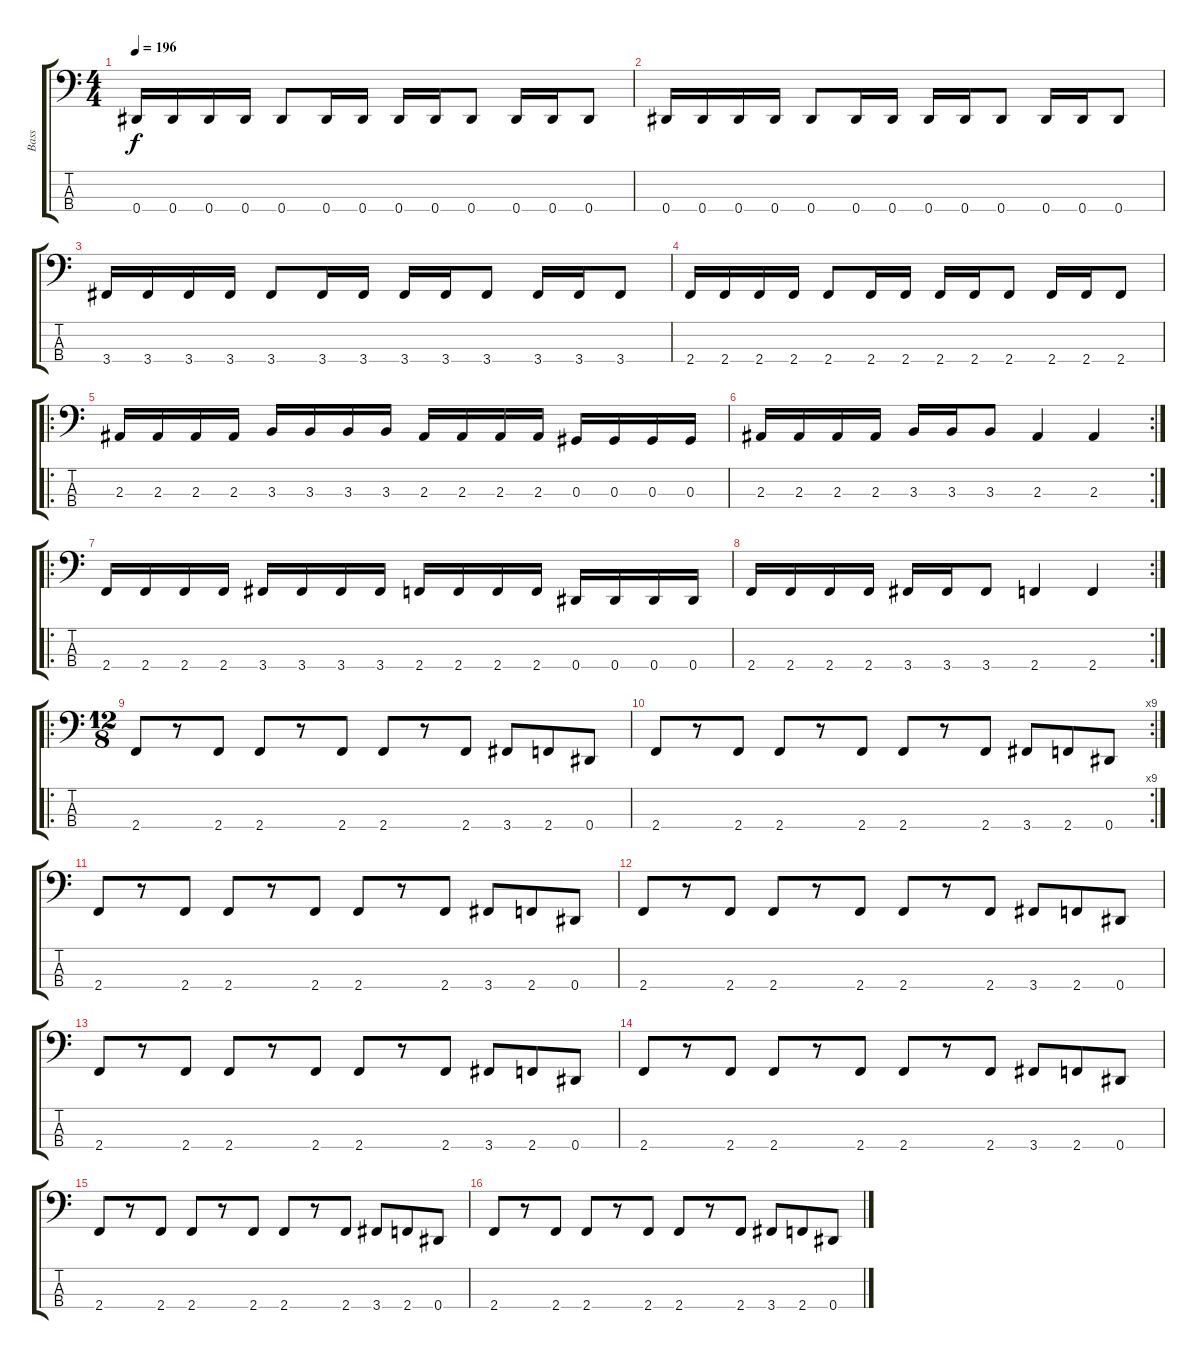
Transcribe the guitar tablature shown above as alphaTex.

\track ("Bass" "Bass") {instrument electricbasspick}
\staff {score tabs}
\tuning (Gb2 Db2 Ab1 Eb1) {hide}
\ts (4 4)
\tempo 196
\clef f4
\ks c
0.4.16{dy f} 0.4.16 0.4.16 0.4.16 0.4.8 0.4.16 0.4.16 0.4.16 0.4.16 0.4.8 0.4.16 0.4.16 0.4.8 |
0.4.16 0.4.16 0.4.16 0.4.16 0.4.8 0.4.16 0.4.16 0.4.16 0.4.16 0.4.8 0.4.16 0.4.16 0.4.8 |
3.4.16 3.4.16 3.4.16 3.4.16 3.4.8 3.4.16 3.4.16 3.4.16 3.4.16 3.4.8 3.4.16 3.4.16 3.4.8 |
2.4.16 2.4.16 2.4.16 2.4.16 2.4.8 2.4.16 2.4.16 2.4.16 2.4.16 2.4.8 2.4.16 2.4.16 2.4.8 |
\ro
2.3.16 2.3.16 2.3.16 2.3.16 3.3.16 3.3.16 3.3.16 3.3.16 2.3.16 2.3.16 2.3.16 2.3.16 0.3.16 0.3.16 0.3.16 0.3.16 |
\rc 2
2.3.16 2.3.16 2.3.16 2.3.16 3.3.16 3.3.16 3.3.8 2.3.4 2.3.4 |
\ro
2.4.16 2.4.16 2.4.16 2.4.16 3.4.16 3.4.16 3.4.16 3.4.16 2.4.16 2.4.16 2.4.16 2.4.16 0.4.16 0.4.16 0.4.16 0.4.16 |
\rc 2
2.4.16 2.4.16 2.4.16 2.4.16 3.4.16 3.4.16 3.4.8 2.4.4 2.4.4 |
\ro
\ts (12 8)
2.4.8 r.8 2.4.8 2.4.8 r.8 2.4.8 2.4.8 r.8 2.4.8 3.4.8 2.4.8 0.4.8 |
\rc 9
2.4.8 r.8 2.4.8 2.4.8 r.8 2.4.8 2.4.8 r.8 2.4.8 3.4.8 2.4.8 0.4.8 |
2.4.8 r.8 2.4.8 2.4.8 r.8 2.4.8 2.4.8 r.8 2.4.8 3.4.8 2.4.8 0.4.8 |
2.4.8 r.8 2.4.8 2.4.8 r.8 2.4.8 2.4.8 r.8 2.4.8 3.4.8 2.4.8 0.4.8 |
2.4.8 r.8 2.4.8 2.4.8 r.8 2.4.8 2.4.8 r.8 2.4.8 3.4.8 2.4.8 0.4.8 |
2.4.8 r.8 2.4.8 2.4.8 r.8 2.4.8 2.4.8 r.8 2.4.8 3.4.8 2.4.8 0.4.8 |
2.4.8 r.8 2.4.8 2.4.8 r.8 2.4.8 2.4.8 r.8 2.4.8 3.4.8 2.4.8 0.4.8 |
2.4.8 r.8 2.4.8 2.4.8 r.8 2.4.8 2.4.8 r.8 2.4.8 3.4.8 2.4.8 0.4.8
